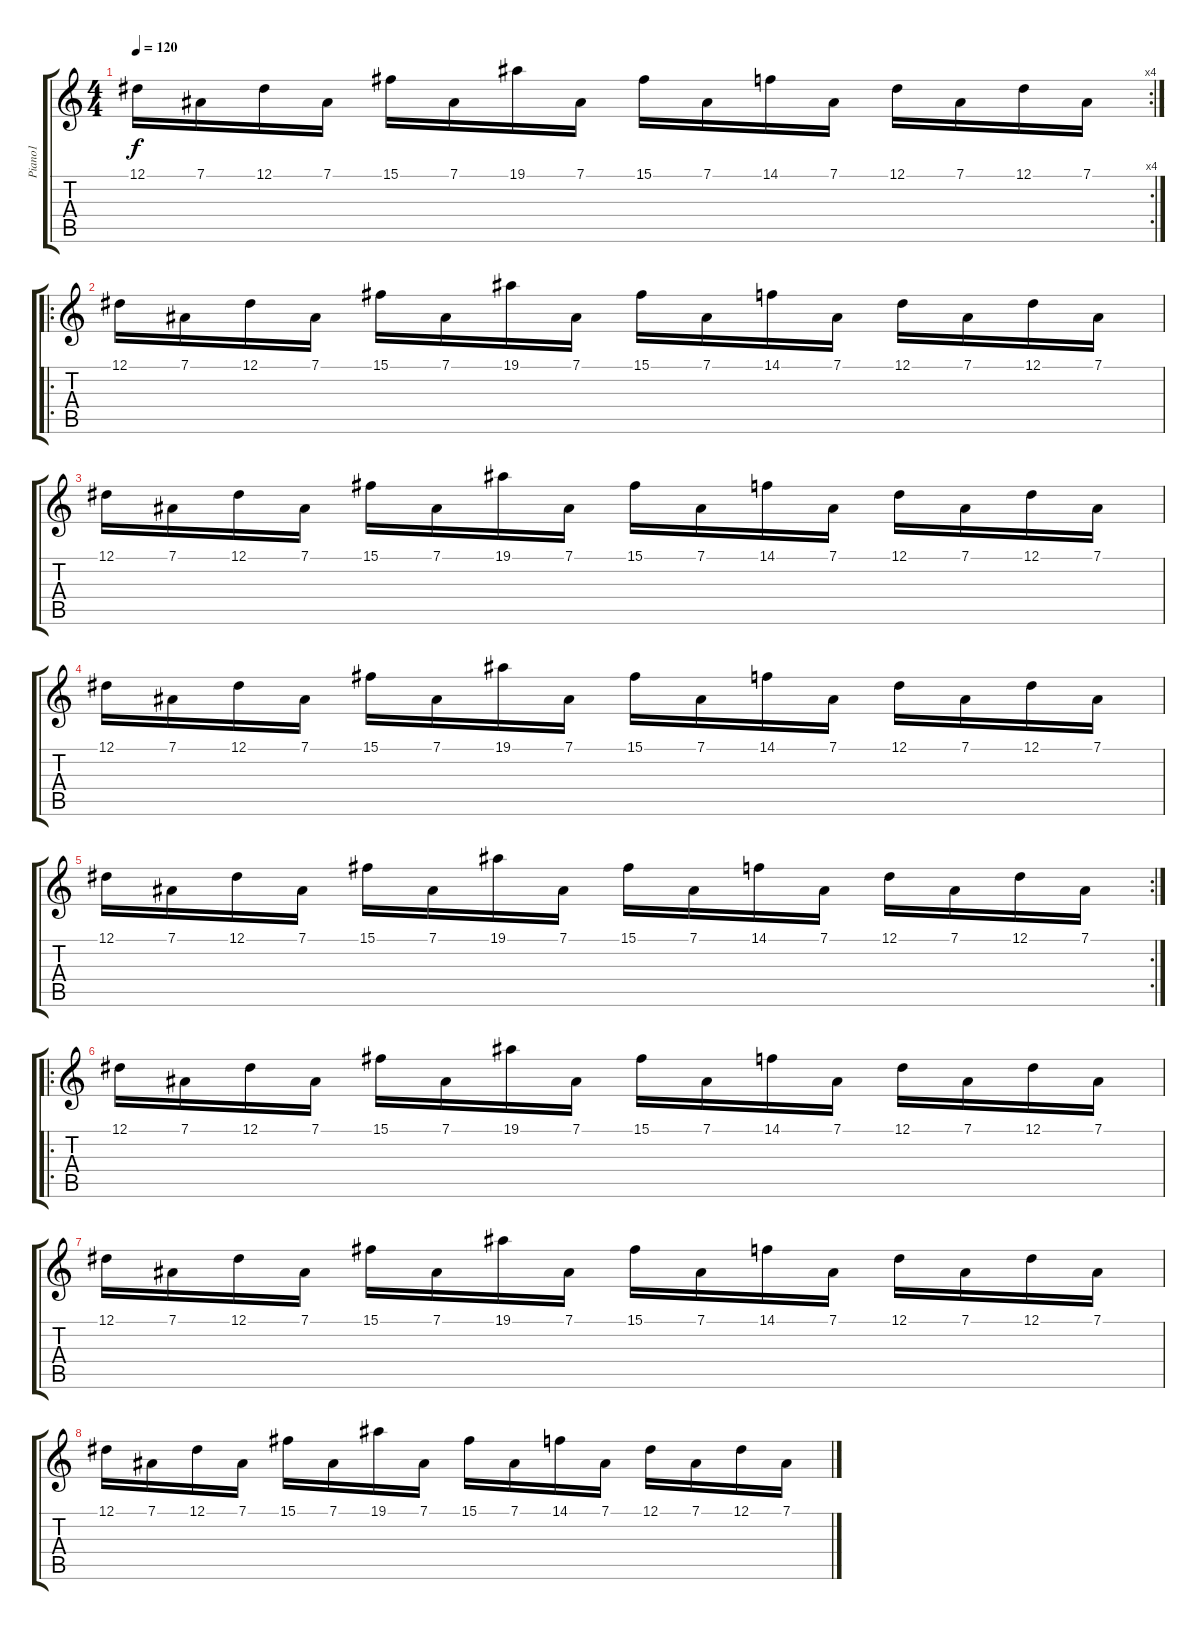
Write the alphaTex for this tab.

\track ("Piano1" "Piano1") {instrument acousticgrandpiano}
\staff {score tabs}
\tuning (Eb4 Bb3 Gb3 Db3 Ab2 Eb2) {hide}
\rc 4
\ts (4 4)
\tempo 120
\clef g2
\ks c
12.1.16{dy f instrument drawbarorgan} 7.1.16 12.1.16 7.1.16 15.1.16 7.1.16 19.1.16 7.1.16 15.1.16 7.1.16 14.1.16 7.1.16 12.1.16 7.1.16 12.1.16 7.1.16 |
\ro
12.1.16{instrument drawbarorgan} 7.1.16 12.1.16 7.1.16 15.1.16 7.1.16 19.1.16 7.1.16 15.1.16 7.1.16 14.1.16 7.1.16 12.1.16 7.1.16 12.1.16 7.1.16 |
12.1.16{instrument drawbarorgan} 7.1.16 12.1.16 7.1.16 15.1.16 7.1.16 19.1.16 7.1.16 15.1.16 7.1.16 14.1.16 7.1.16 12.1.16 7.1.16 12.1.16 7.1.16 |
12.1.16{instrument drawbarorgan} 7.1.16 12.1.16 7.1.16 15.1.16 7.1.16 19.1.16 7.1.16 15.1.16 7.1.16 14.1.16 7.1.16 12.1.16 7.1.16 12.1.16 7.1.16 |
\rc 2
12.1.16{instrument drawbarorgan} 7.1.16 12.1.16 7.1.16 15.1.16 7.1.16 19.1.16 7.1.16 15.1.16 7.1.16 14.1.16 7.1.16 12.1.16 7.1.16 12.1.16 7.1.16 |
\ro
12.1.16{instrument drawbarorgan} 7.1.16 12.1.16 7.1.16 15.1.16 7.1.16 19.1.16 7.1.16 15.1.16 7.1.16 14.1.16 7.1.16 12.1.16 7.1.16 12.1.16 7.1.16 |
12.1.16{instrument drawbarorgan} 7.1.16 12.1.16 7.1.16 15.1.16 7.1.16 19.1.16 7.1.16 15.1.16 7.1.16 14.1.16 7.1.16 12.1.16 7.1.16 12.1.16 7.1.16 |
12.1.16{instrument drawbarorgan} 7.1.16 12.1.16 7.1.16 15.1.16 7.1.16 19.1.16 7.1.16 15.1.16 7.1.16 14.1.16 7.1.16 12.1.16 7.1.16 12.1.16 7.1.16
